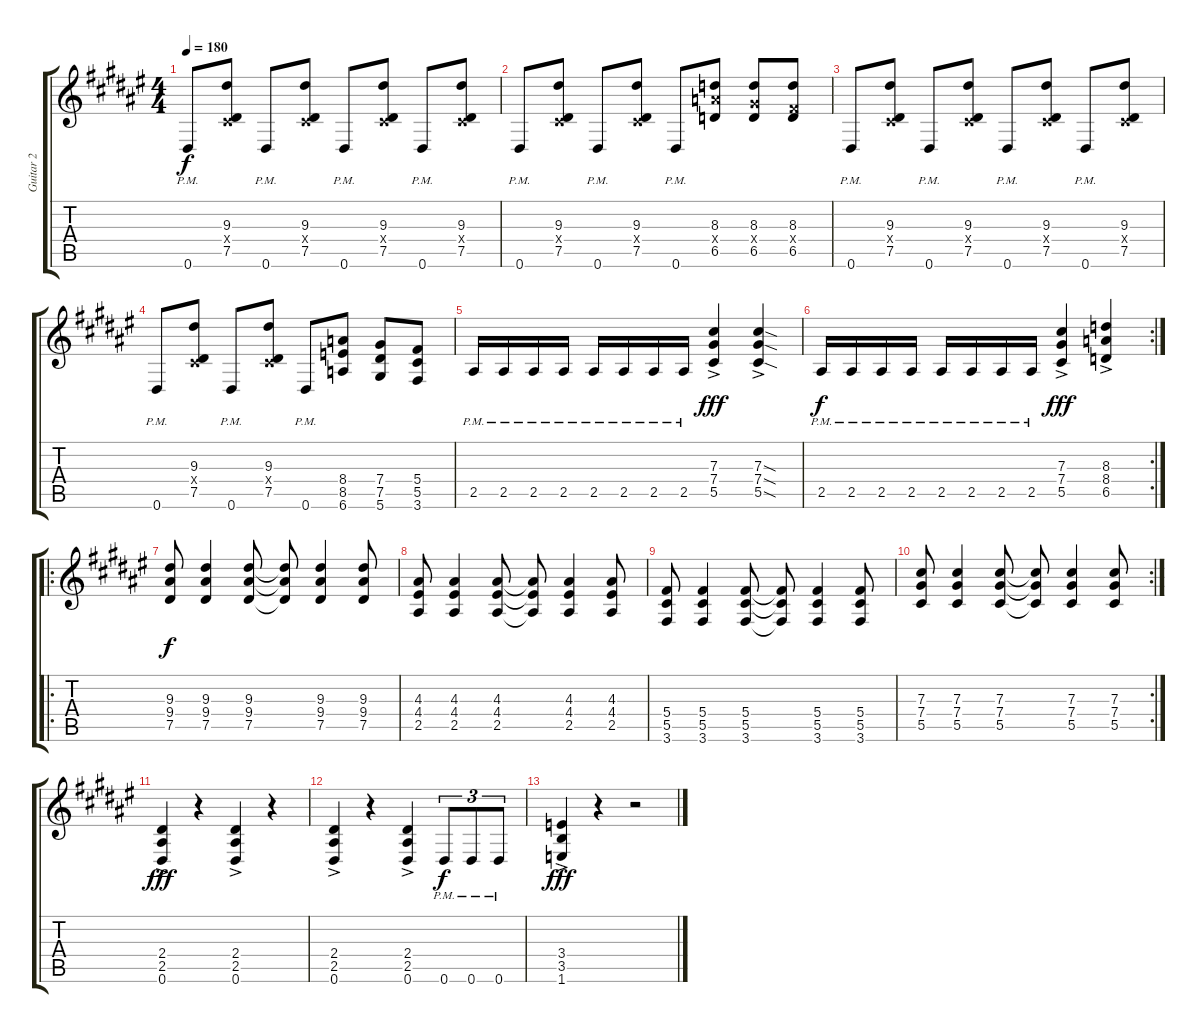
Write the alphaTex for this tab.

\track ("Guitar 2" "Guitar 2") {instrument distortionguitar}
\staff {score tabs}
\tuning (Eb4 Bb3 Gb3 Db3 Ab2 Eb2) {hide}
\ts (4 4)
\tempo 180
\clef g2
\ks f#
0.6{pm}.8{dy f} (9.3 0.4{x} 7.5).8 0.6{pm}.8 (9.3 0.4{x} 7.5).8 0.6{pm}.8 (9.3 0.4{x} 7.5).8 0.6{pm}.8 (9.3 0.4{x} 7.5).8 |
0.6{pm}.8 (9.3 0.4{x} 7.5).8 0.6{pm}.8 (9.3 0.4{x} 7.5).8 0.6{pm}.8 (8.3 8.4{x} 6.5).8 (8.3 7.4{x} 6.5).8 (8.3 5.4{x} 6.5).8 |
0.6{pm}.8 (9.3 0.4{x} 7.5).8 0.6{pm}.8 (9.3 0.4{x} 7.5).8 0.6{pm}.8 (9.3 0.4{x} 7.5).8 0.6{pm}.8 (9.3 0.4{x} 7.5).8 |
0.6{pm}.8 (9.3 0.4{x} 7.5).8 0.6{pm}.8 (9.3 0.4{x} 7.5).8 0.6{pm}.8 (8.4 8.5 6.6).8 (7.4 7.5 5.6).8 (5.4 5.5 3.6).8 |
2.5{pm}.16 2.5{pm}.16 2.5{pm}.16 2.5{pm}.16 2.5{pm}.16 2.5{pm}.16 2.5{pm}.16 2.5{pm}.16 (7.3{ac} 7.4{ac} 5.5{ac}).4{dy fff} (7.3{sod ac} 7.4{sod ac} 5.5{sod ac}).4 |
\rc 2
2.5{pm}.16{dy f} 2.5{pm}.16 2.5{pm}.16 2.5{pm}.16 2.5{pm}.16 2.5{pm}.16 2.5{pm}.16 2.5{pm}.16 (7.3{ac} 7.4{ac} 5.5{ac}).4{dy fff} (8.3{ac} 8.4{ac} 6.5{ac}).4 |
\ro
(9.3 9.4 7.5).8{dy f} (9.3 9.4 7.5).4 (9.3 9.4 7.5).8 (9.3{t} 9.4{t} 7.5{t}).8 (9.3 9.4 7.5).4 (9.3 9.4 7.5).8 |
(4.3 4.4 2.5).8 (4.3 4.4 2.5).4 (4.3 4.4 2.5).8 (4.3{t} 4.4{t} 2.5{t}).8 (4.3 4.4 2.5).4 (4.3 4.4 2.5).8 |
(5.4 5.5 3.6).8 (5.4 5.5 3.6).4 (5.4 5.5 3.6).8 (5.4{t} 5.5{t} 3.6{t}).8 (5.4 5.5 3.6).4 (5.4 5.5 3.6).8 |
\rc 2
(7.3 7.4 5.5).8 (7.3 7.4 5.5).4 (7.3 7.4 5.5).8 (7.3{t} 7.4{t} 5.5{t}).8 (7.3 7.4 5.5).4 (7.3 7.4 5.5).8 |
(2.4{ac} 2.5{ac} 0.6{ac}).4{dy fff} r.4 (2.4{ac} 2.5{ac} 0.6{ac}).4 r.4 |
(2.4{ac} 2.5{ac} 0.6{ac}).4 r.4 (2.4{ac} 2.5{ac} 0.6{ac}).4 0.6{pm}.8{tu (3 2) dy f} 0.6{pm}.8{tu (3 2)} 0.6{pm}.8{tu (3 2)} |
(3.4{ac} 3.5{ac} 1.6{ac}).4{dy fff} r.4 r.2
